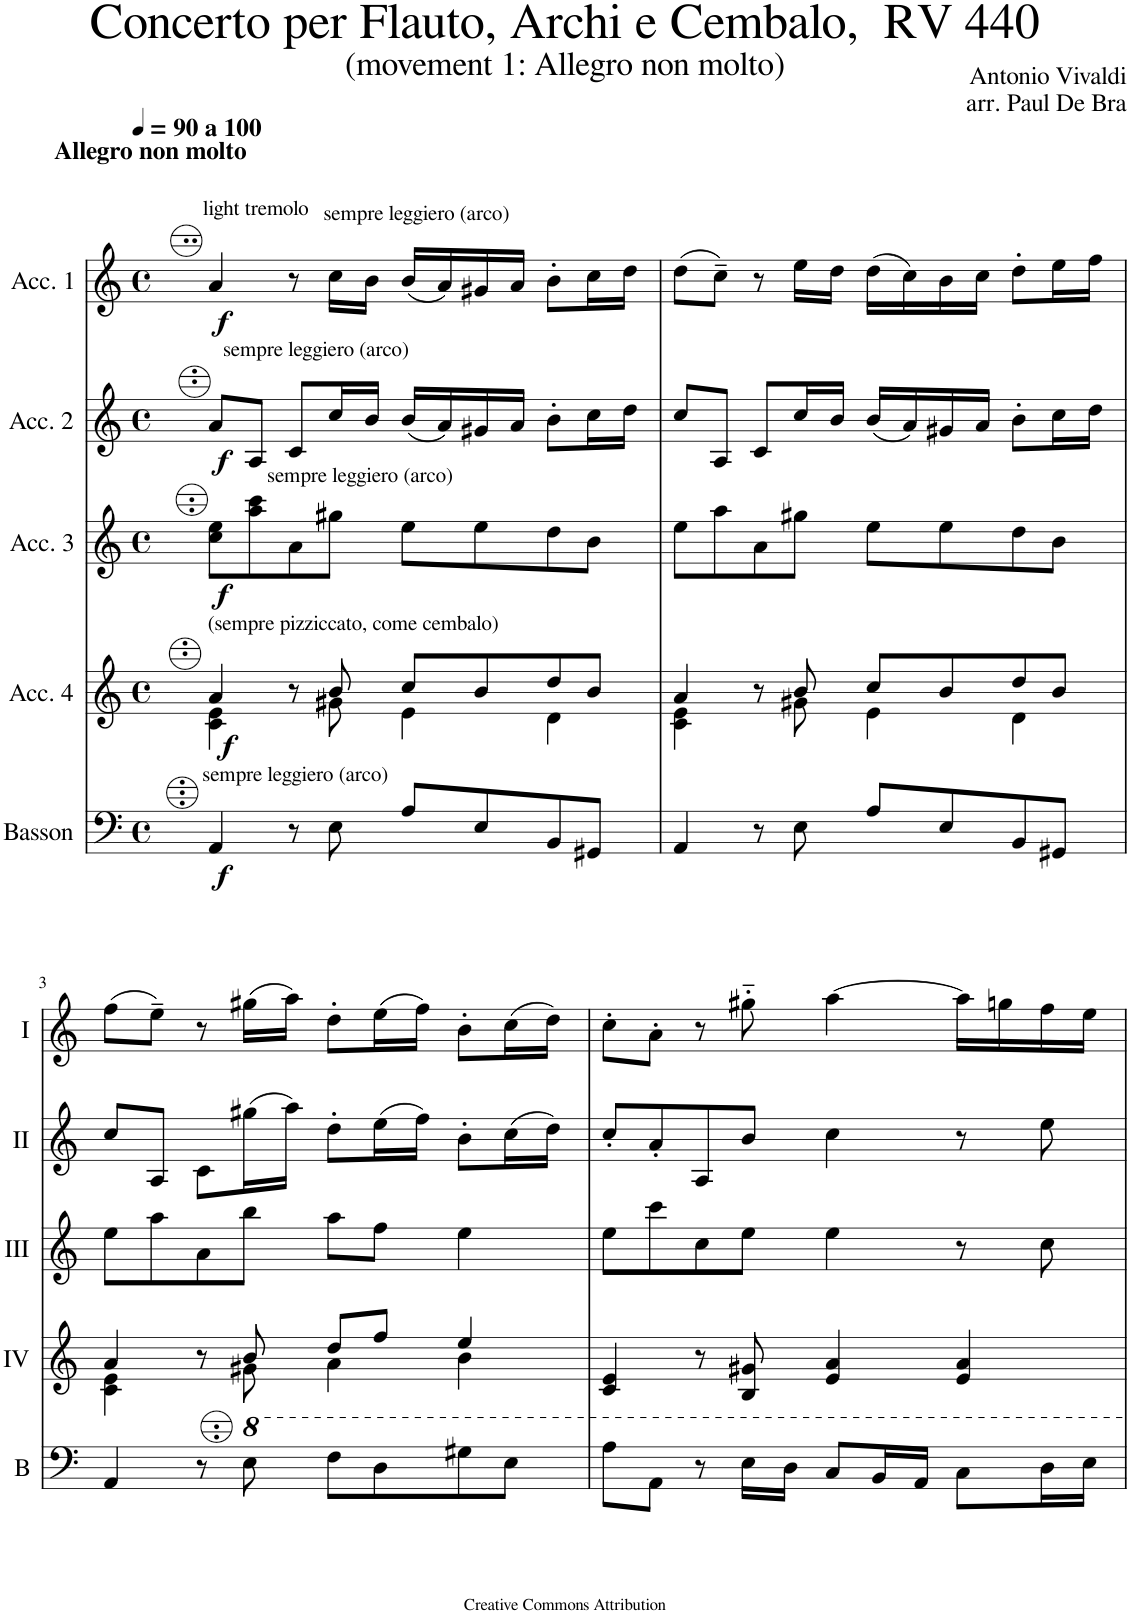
**kern	**dynam	**kern	**dynam	**kern	**dynam	**kern	**dynam	**kern	**dynam
*part5	*part5	*part4	*part4	*part3	*part3	*part2	*part2	*part1	*part1
*staff5	*staff5	*staff4	*staff4	*staff3	*staff3	*staff2	*staff2	*staff1	*staff1
*I"Basson	*	*I"Acc. 4	*	*I"Acc. 3	*	*I"Acc. 2	*	*I"Acc. 1	*
*I'B	*	*	*	*	*	*	*	*	*
*clefF4	*	*clefG2	*	*clefG2	*	*clefG2	*	*clefG2	*
*Trd7c12	*	*	*	*Trd7c12	*	*	*	*	*
*k[]	*	*k[]	*	*k[]	*	*k[]	*	*k[]	*
*M4/4	*	*M4/4	*	*M4/4	*	*M4/4	*	*M4/4	*
*met(c)	*	*met(c)	*	*met(c)	*	*met(c)	*	*met(c)	*
*MM90	*	*MM90	*	*MM90	*	*MM90	*	*MM90	*
=1	=1	=1	=1	=1	=1	=1	=1	=1	=1
*	*	*^	*	*	*	*	*	*	*
!	!	!	!	!	!	!	!	!	!LO:TX:a:B:t=a 100	!
!	!	!	!	!	!	!	!	!	!LO:TX:a:B:t=Allegro non molto	!
!	!	!	!	!	!	!	!	!	!LO:TX:a:t=light tremolo	!
!	!	!	!	!	!	!	!	!	!LO:TX:a:t=sempre leggiero (arco)	!
!	!	!	!	!	!	!	!LO:TX:a:t=sempre leggiero (arco)	!	!	!
!	!	!	!	!	!LO:TX:a:t=sempre leggiero (arco)	!	!	!	!	!
!	!	!LO:TX:a:t=(sempre pizziccato, come cembalo)	!	!	!	!	!	!	!	!
!LO:TX:a:t=sempre leggiero (arco)	!	!	!	!	!	!	!	!	!	!
!	!LO:DY:b	!	!	!LO:DY:b	!	!LO:DY:b	!	!LO:DY:b	!	!LO:DY:b
4AA/	f	4a/	4c\ 4e\	f	8cc\ 8ee\L	f	8a/L	f	4a/	f
.	.	.	.	.	8aa\ 8ccc\	.	8A/J	.	.	.
8r	.	8r	8ryy	.	8a\	.	8c/L	.	8r	.
8E\	.	8b/	8g#X\	.	8gg#X\J	.	16cc/L	.	16cc\LL	.
.	.	.	.	.	.	.	16b/JJ	.	16b\JJ	.
8A/L	.	8cc/L	4e\	.	8ee\L	.	(16b/LL	.	(16b/LL	.
.	.	.	.	.	.	.	16a/)	.	16a/)	.
8E/	.	8b/	.	.	8ee\	.	16g#X/	.	16g#X/	.
.	.	.	.	.	.	.	16a/JJ	.	16a/JJ	.
8BB/	.	8dd/	4d\	.	8dd\	.	8b'\L	.	8b'\L	.
8GG#X/J	.	8b/J	.	.	8b\J	.	16cc\L	.	16cc\L	.
.	.	.	.	.	.	.	16dd\JJ	.	16dd\JJ	.
=2	=2	=2	=2	=2	=2	=2	=2	=2	=2	=2
4AA/	.	4a/	4c\ 4e\	.	8ee\L	.	8cc/L	.	(8dd\L	.
.	.	.	.	.	8aa\	.	8A/J	.	8cc~\J)	.
8r	.	8r	8ryy	.	8a\	.	8c/L	.	8r	.
8E\	.	8b/	8g#X\	.	8gg#X\J	.	16cc/L	.	16ee\LL	.
.	.	.	.	.	.	.	16b/JJ	.	16dd\JJ	.
8A/L	.	8cc/L	4e\	.	8ee\L	.	(16b/LL	.	(16dd\LL	.
.	.	.	.	.	.	.	16a/)	.	16cc\)	.
8E/	.	8b/	.	.	8ee\	.	16g#X/	.	16b\	.
.	.	.	.	.	.	.	16a/JJ	.	16cc\JJ	.
8BB/	.	8dd/	4d\	.	8dd\	.	8b'\L	.	8dd'\L	.
8GG#X/J	.	8b/J	.	.	8b\J	.	16cc\L	.	16ee\L	.
.	.	.	.	.	.	.	16dd\JJ	.	16ff\JJ	.
!!LO:LB:g=z
=3	=3	=3	=3	=3	=3	=3	=3	=3	=3	=3
4AA/	.	4a/	4c\ 4e\	.	8ee\L	.	8cc/L	.	(8ff\L	.
.	.	.	.	.	8aa\	.	8A/J	.	8ee~\J)	.
8r	.	8r	8ryy	.	8a\	.	8c\L	.	8r	.
8e\	.	8b/	8g#X\	.	8bb\J	.	(16gg#X\L	.	(16gg#X\LL	.
.	.	.	.	.	.	.	16aa\JJ)	.	16aa\JJ)	.
8f\L	.	8dd/L	4a\	.	8aa\L	.	8dd'\L	.	8dd'\L	.
8d\	.	8ff/J	.	.	8ff\J	.	(16ee\L	.	(16ee\L	.
.	.	.	.	.	.	.	16ff\JJ)	.	16ff\JJ)	.
8g#X\	.	4ee/	4b\	.	4ee\	.	8b'\L	.	8b'\L	.
8e\J	.	.	.	.	.	.	(16cc\L	.	(16cc\L	.
.	.	.	.	.	.	.	16dd\JJ)	.	16dd\JJ)	.
*	*	*v	*v	*	*	*	*	*	*	*
=4	=4	=4	=4	=4	=4	=4	=4	=4	=4
8a\L	.	4c/ 4e/	.	8ee\L	.	8cc'/L	.	8cc'\L	.
8A\J	.	.	.	8ccc\	.	8a'/	.	8a'\J	.
8r	.	8r	.	8cc\	.	8A/	.	8r	.
16e\LL	.	8B/ 8g#X/	.	8ee\J	.	8b/J	.	8gg#X'~\	.
16d\JJ	.	.	.	.	.	.	.	.	.
8c/L	.	4e/ 4a/	.	4ee\	.	4cc\	.	[4aa\	.
16B/L	.	.	.	.	.	.	.	.	.
16A/JJ	.	.	.	.	.	.	.	.	.
8c\L	.	4e/ 4a/	.	8r	.	8r	.	16aa\LL]	.
.	.	.	.	.	.	.	.	16ggn\	.
16d\L	.	.	.	8cc\	.	8ee\	.	16ff\	.
16e\JJ	.	.	.	.	.	.	.	16ee\JJ	.
=	=	=	=	=	=	=	=	=	=
*-	*-	*-	*-	*-	*-	*-	*-	*-	*-
